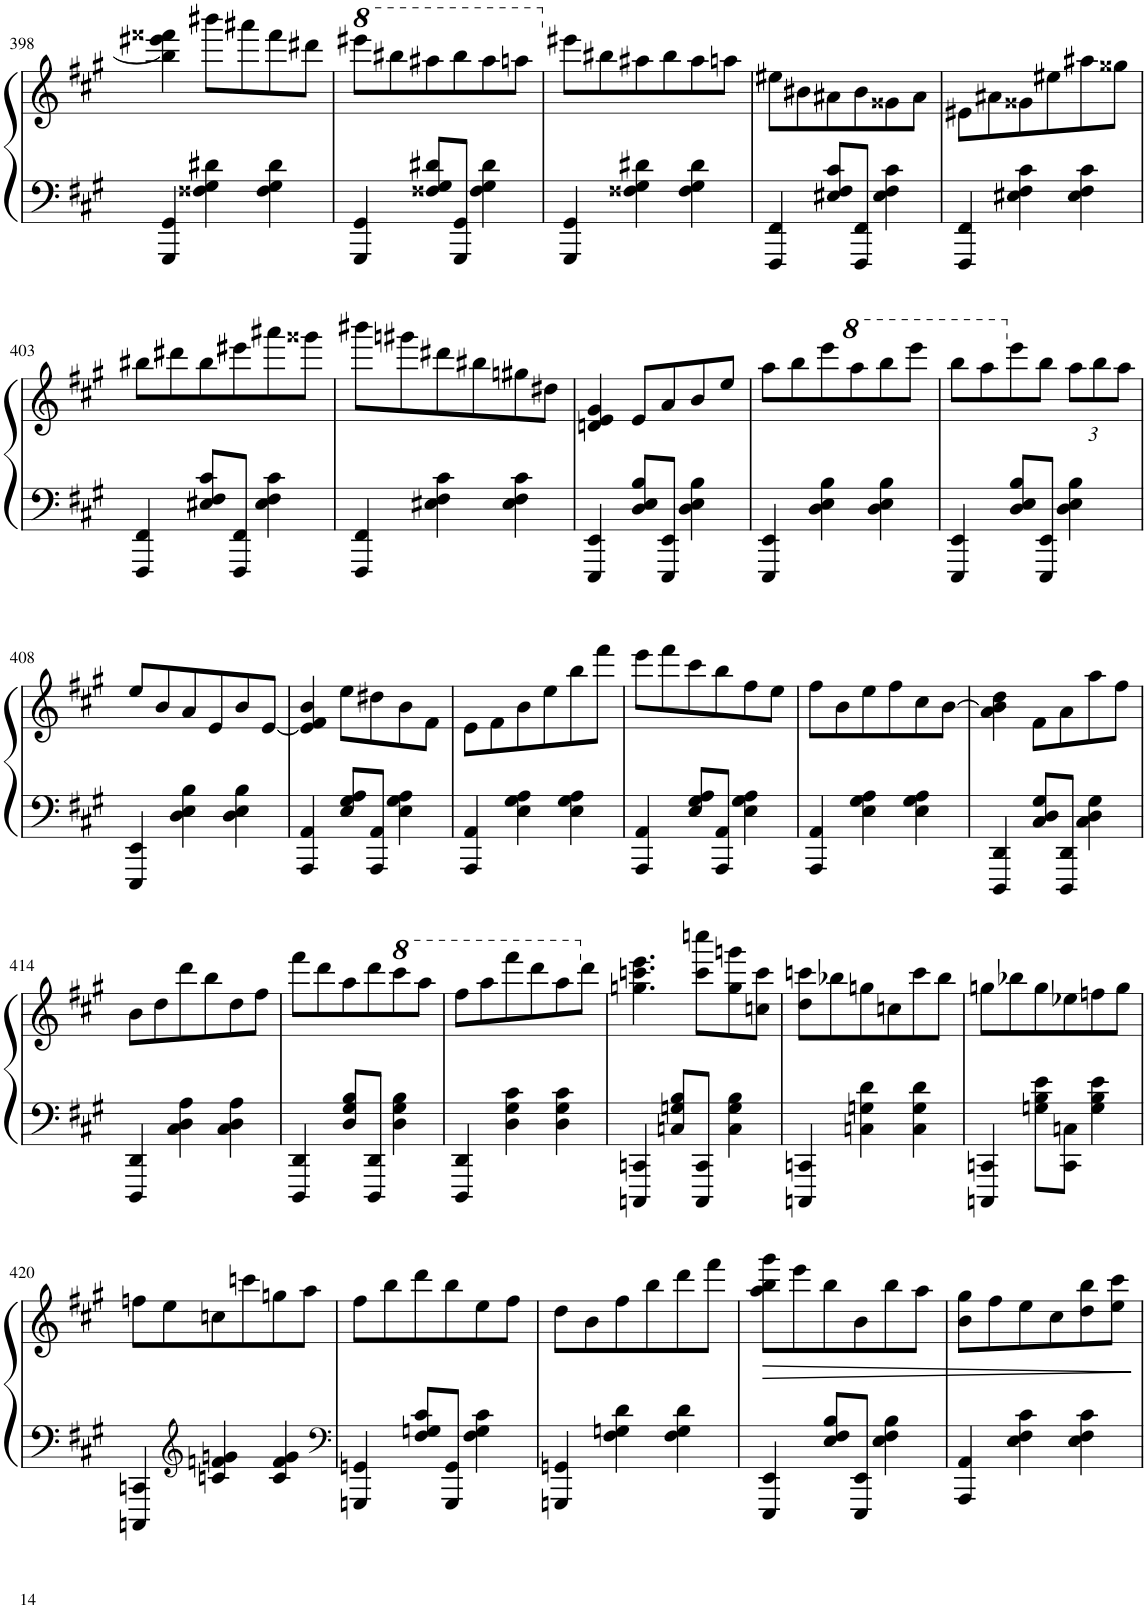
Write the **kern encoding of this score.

**kern	**kern	**dynam
*part1	*part1	*part1
*staff2	*staff1	*staff1/2
*I"Piano	*	*
*I'Pno.	*	*
!!LO:PB:g=z
*clefF4	*clefG2	*
*k[f#c#g#]	*k[f#c#g#]	*
*M3/4	*M3/4	*
=398	=398	=398
4GGG#/ 4GG#/	4bb#\] 4eee#X\ 4fff##X\	.
4F##X\ 4G#\ 4d#X\	8bbb#X\L	.
.	8aaa#X\	.
4F##\ 4G#\ 4d#\	8fff##\	.
.	8ddd#X\J	.
=399	=399	=399
*	*8va	*
4GGG#/ 4GG#/	8eeee#X\L	.
.	8bbb#X\	.
8F##X/ 8G#/ 8d#X/L	8aaa#X\	.
8GGG#/ 8GG#/J	8bbb#\	.
4F##\ 4G#\ 4d#\	8aaa#\	.
.	8aaan\J	.
=400	=400	=400
*	*X8va	*
4GGG#/ 4GG#/	8eee#X\L	.
.	8bb#X\	.
4F##X\ 4G#\ 4d#X\	8aa#X\	.
.	8bb#\	.
4F##\ 4G#\ 4d#\	8aa#\	.
.	8aan\J	.
=401	=401	=401
4FFF#/ 4FF#/	8ee#X\L	.
.	8b#X\	.
8E#X/ 8F#/ 8c#/L	8a#X\	.
8FFF#/ 8FF#/J	8b#\	.
4E#\ 4F#\ 4c#\	8g##X\	.
.	8a#\J	.
=402	=402	=402
4FFF#/ 4FF#/	8e#X\L	.
.	8a#X\	.
4E#X\ 4F#\ 4c#\	8g##X\	.
.	8ee#X\	.
4E#\ 4F#\ 4c#\	8aa#X\	.
.	8gg##X\J	.
!!LO:LB:g=z
=403	=403	=403
4FFF#/ 4FF#/	8bb#X\L	.
.	8ddd#X\	.
8E#X/ 8F#/ 8c#/L	8bb#\	.
8FFF#/ 8FF#/J	8eee#X\	.
4E#\ 4F#\ 4c#\	8aaa#X\	.
.	8ggg##X\J	.
=404	=404	=404
4FFF#/ 4FF#/	8bbb#X\L	.
.	8ggg#X\	.
4E#X\ 4F#\ 4c#\	8ddd#X\	.
.	8bb#X\	.
4E#\ 4F#\ 4c#\	8gg#X\	.
.	8dd#X\J	.
=405	=405	=405
4EEE/ 4EE/	4dn/ 4e/ 4g#/	.
8D/ 8E/ 8B/L	8e/L	.
8EEE/ 8EE/J	8a/	.
4D\ 4E\ 4B\	8b/	.
.	8ee/J	.
=406	=406	=406
4EEE/ 4EE/	8aa\L	.
.	8bb\	.
4D\ 4E\ 4B\	8eee\	.
*	*8va	*
.	8aaa\	.
4D\ 4E\ 4B\	8bbb\	.
.	8eeee\J	.
=407	=407	=407
4EEE/ 4EE/	8bbb\L	.
.	8aaa\	.
*	*X8va	*
8D/ 8E/ 8B/L	8eee\	.
8EEE/ 8EE/J	8bb\J	.
*	*Xbrackettup	*
4D\ 4E\ 4B\	12aa\L	.
.	12bb\	.
.	12aa\J	.
!!LO:LB:g=z
=408	=408	=408
4EEE/ 4EE/	8ee/L	.
.	8b/	.
4D\ 4E\ 4B\	8a/	.
.	8e/	.
4D\ 4E\ 4B\	8b/	.
.	[8e/J	.
=409	=409	=409
4AAA/ 4AA/	4e/] 4f#/ 4b/	.
8E/ 8G#/ 8A/L	8ee\L	.
8AAA/ 8AA/J	8dd#X\	.
4E\ 4G#\ 4A\	8b\	.
.	8f#\J	.
=410	=410	=410
4AAA/ 4AA/	8e\L	.
.	8f#\	.
4E\ 4G#\ 4A\	8b\	.
.	8ee\	.
4E\ 4G#\ 4A\	8bb\	.
.	8fff#\J	.
=411	=411	=411
4AAA/ 4AA/	8eee\L	.
.	8fff#\	.
8E/ 8G#/ 8A/L	8ccc#\	.
8AAA/ 8AA/J	8bb\	.
4E\ 4G#\ 4A\	8ff#\	.
.	8ee\J	.
=412	=412	=412
4AAA/ 4AA/	8ff#\L	.
.	8b\	.
4E\ 4G#\ 4A\	8ee\	.
.	8ff#\	.
4E\ 4G#\ 4A\	8cc#\	.
.	[8b\J	.
=413	=413	=413
4DDD/ 4DD/	4a\ 4b\] 4dd\	.
8C#/ 8D/ 8G#/L	8f#\L	.
8DDD/ 8DD/J	8a\	.
4C#\ 4D\ 4G#\	8aa\	.
.	8ff#\J	.
!!LO:LB:g=z
=414	=414	=414
4DDD/ 4DD/	8b\L	.
.	8dd\	.
4C#\ 4D\ 4A\	8ddd\	.
.	8bb\	.
4C#\ 4D\ 4A\	8dd\	.
.	8ff#\J	.
=415	=415	=415
4DDD/ 4DD/	8fff#\L	.
.	8ddd\	.
8D/ 8G#/ 8B/L	8aa\	.
8DDD/ 8DD/J	8ddd\	.
*	*8va	*
4D\ 4G#\ 4B\	8cccc#\	.
.	8aaa\J	.
=416	=416	=416
4DDD/ 4DD/	8fff#\L	.
.	8aaa\	.
4D\ 4G#\ 4c#\	8ffff#\	.
.	8dddd\	.
4D\ 4G#\ 4c#\	8aaa\	.
*	*X8va	*
.	8ddd\J	.
=417	=417	=417
4CCCn/ 4CCn/	4.ggn\ 4.cccn\ 4.eee\	.
8Cn/ 8Gn/ 8B/L	.	.
8CCC/ 8CC/J	8ccc\ 8ccccn\L	.
4C\ 4G\ 4B\	8gg\ 8gggn\	.
.	8ccn\ 8ccc\J	.
=418	=418	=418
4CCCn/ 4CCn/	8dd\ 8cccn\L	.
.	8bb-X\	.
4Cn\ 4Gn\ 4d\	8ggn\	.
.	8ccn\	.
4C\ 4G\ 4d\	8ccc\	.
.	8bb-\J	.
=419	=419	=419
4CCCn/ 4CCn/	8ggn\L	.
.	8bb-X\	.
8Gn\ 8B\ 8e\L	8gg\	.
8CC\ 8Cn\J	8ee-X\	.
4G\ 4B\ 4e\	8ffn\	.
.	8gg\J	.
!!LO:LB:g=z
=420	=420	=420
4CCCn/ 4CCn/	8ffn\L	.
.	8ee\	.
*clefG2	*	*
4cn/ 4fn/ 4gn/	8ccn\	.
.	8cccn\	.
4c/ 4f/ 4g/	8ggn\	.
.	8aa\J	.
=421	=421	=421
*clefF4	*	*
4GGGn/ 4GGn/	8ff#\L	.
.	8bb\	.
8F#/ 8Gn/ 8c#/L	8ddd\	.
8GGG/ 8GG/J	8bb\	.
4F#\ 4G\ 4c#\	8ee\	.
.	8ff#\J	.
=422	=422	=422
4GGGn/ 4GGn/	8dd\L	.
.	8b\	.
4F#\ 4Gn\ 4d\	8ff#\	.
.	8bb\	.
4F#\ 4G\ 4d\	8ddd\	.
.	8fff#\J	.
=423	=423	=423
!	!	!LO:HP:b
4EEE/ 4EE/	8aa\ 8bb\ 8ggg#\L	>
.	8eee\	.
8E/ 8F#/ 8B/L	8bb\	.
8EEE/ 8EE/J	8b\	.
4E\ 4F#\ 4B\	8bb\	.
.	8aa\J	.
=424	=424	=424
4AAA/ 4AA/	8b\ 8gg#\L	.
.	8ff#\	.
4E\ 4F#\ 4c#\	8ee\	.
.	8cc#\	.
4E\ 4F#\ 4c#\	8dd\ 8bb\	.
.	8ee\ 8ccc#\J	.
.	.	]
=	=	=
*-	*-	*-
